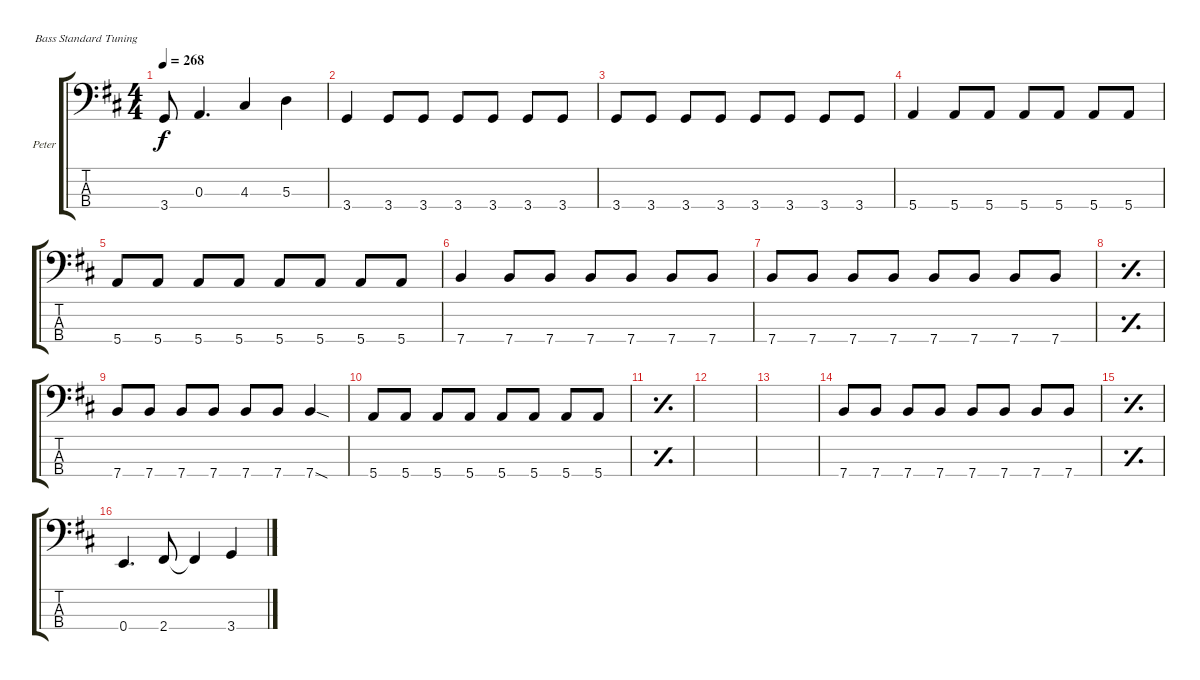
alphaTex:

\defaultSystemsLayout 4
\bracketExtendMode groupsimilarinstruments
\firstSystemTrackNameOrientation horizontal
\otherSystemsTrackNameOrientation horizontal
\track ("Peter Baltes" "Peter") {instrument electricbassfinger}
\staff {score tabs}
\tuning (G2 D2 A1 E1)
\ts (4 4)
\tempo 268
\clef f4
\ks d
3.4{t}.8{dy f} 0.3.4{d} 4.3.4 5.3.4 |
3.4.4 3.4.8 3.4.8 3.4.8 3.4.8 3.4.8 3.4.8 |
3.4.8 3.4.8 3.4.8 3.4.8 3.4.8 3.4.8 3.4.8 3.4.8 |
5.4.4 5.4.8 5.4.8 5.4.8 5.4.8 5.4.8 5.4.8 |
5.4.8 5.4.8 5.4.8 5.4.8 5.4.8 5.4.8 5.4.8 5.4.8 |
7.4.4 7.4.8 7.4.8 7.4.8 7.4.8 7.4.8 7.4.8 |
7.4.8 7.4.8 7.4.8 7.4.8 7.4.8 7.4.8 7.4.8 7.4.8 |
\simile simple
|
\simile none
7.4.8 7.4.8 7.4.8 7.4.8 7.4.8 7.4.8 7.4{sod}.4 |
5.4.8 5.4.8 5.4.8 5.4.8 5.4.8 5.4.8 5.4.8 5.4.8 |
\simile simple
|
|
|
\simile none
7.4.8 7.4.8 7.4.8 7.4.8 7.4.8 7.4.8 7.4.8 7.4.8 |
\simile simple
|
\simile none
0.4.4{d} 2.4.8 2.4{t}.4 3.4.4
